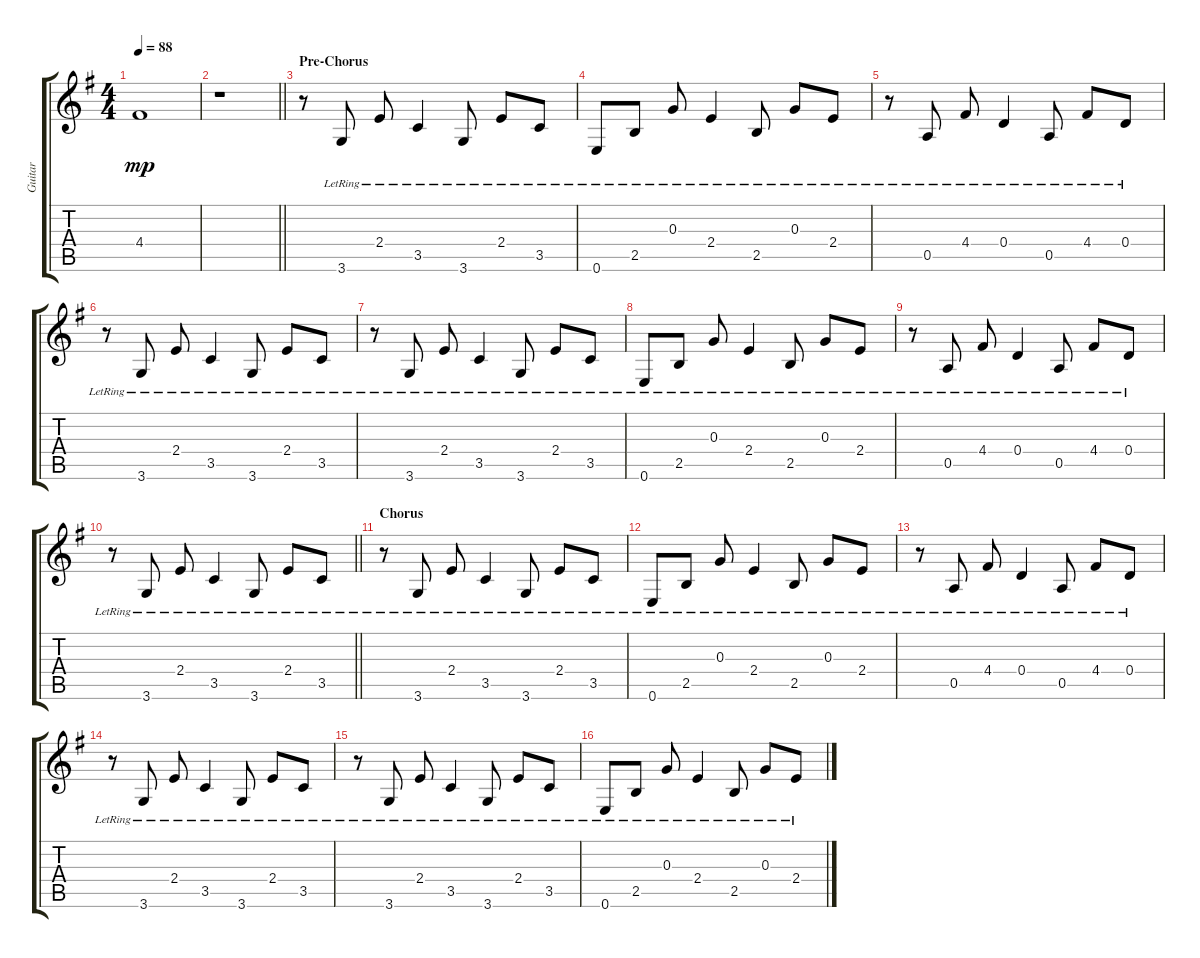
\track ("Guitar" "Guitar") {instrument electricguitarclean}
\staff {score tabs}
\tuning (E4 B3 G3 D3 A2 E2) {hide}
\ts (4 4)
\tempo 88
\clef g2
\ks eminor
4.4.1{dy mp} |
\barLineRight lightlight
r.1 |
\section ("" "Pre-Chorus")
r.8 3.6{lr}.8 2.4{lr}.8 3.5{lr}.4 3.6{lr}.8 2.4{lr}.8 3.5{lr}.8 |
0.6{lr}.8 2.5{lr}.8 0.3{lr}.8 2.4{lr}.4 2.5{lr}.8 0.3{lr}.8 2.4{lr}.8 |
r.8 0.5{lr}.8 4.4{lr}.8 0.4{lr}.4 0.5{lr}.8 4.4{lr}.8 0.4{lr}.8 |
r.8 3.6{lr}.8 2.4{lr}.8 3.5{lr}.4 3.6{lr}.8 2.4{lr}.8 3.5{lr}.8 |
r.8 3.6{lr}.8 2.4{lr}.8 3.5{lr}.4 3.6{lr}.8 2.4{lr}.8 3.5{lr}.8 |
0.6{lr}.8 2.5{lr}.8 0.3{lr}.8 2.4{lr}.4 2.5{lr}.8 0.3{lr}.8 2.4{lr}.8 |
r.8 0.5{lr}.8 4.4{lr}.8 0.4{lr}.4 0.5{lr}.8 4.4{lr}.8 0.4{lr}.8 |
\barLineRight lightlight
r.8 3.6{lr}.8 2.4{lr}.8 3.5{lr}.4 3.6{lr}.8 2.4{lr}.8 3.5{lr}.8 |
\section ("" "Chorus")
r.8 3.6{lr}.8 2.4{lr}.8 3.5{lr}.4 3.6{lr}.8 2.4{lr}.8 3.5{lr}.8 |
0.6{lr}.8 2.5{lr}.8 0.3{lr}.8 2.4{lr}.4 2.5{lr}.8 0.3{lr}.8 2.4{lr}.8 |
r.8 0.5{lr}.8 4.4{lr}.8 0.4{lr}.4 0.5{lr}.8 4.4{lr}.8 0.4{lr}.8 |
r.8 3.6{lr}.8 2.4{lr}.8 3.5{lr}.4 3.6{lr}.8 2.4{lr}.8 3.5{lr}.8 |
r.8 3.6{lr}.8 2.4{lr}.8 3.5{lr}.4 3.6{lr}.8 2.4{lr}.8 3.5{lr}.8 |
0.6{lr}.8 2.5{lr}.8 0.3{lr}.8 2.4{lr}.4 2.5{lr}.8 0.3{lr}.8 2.4{lr}.8
